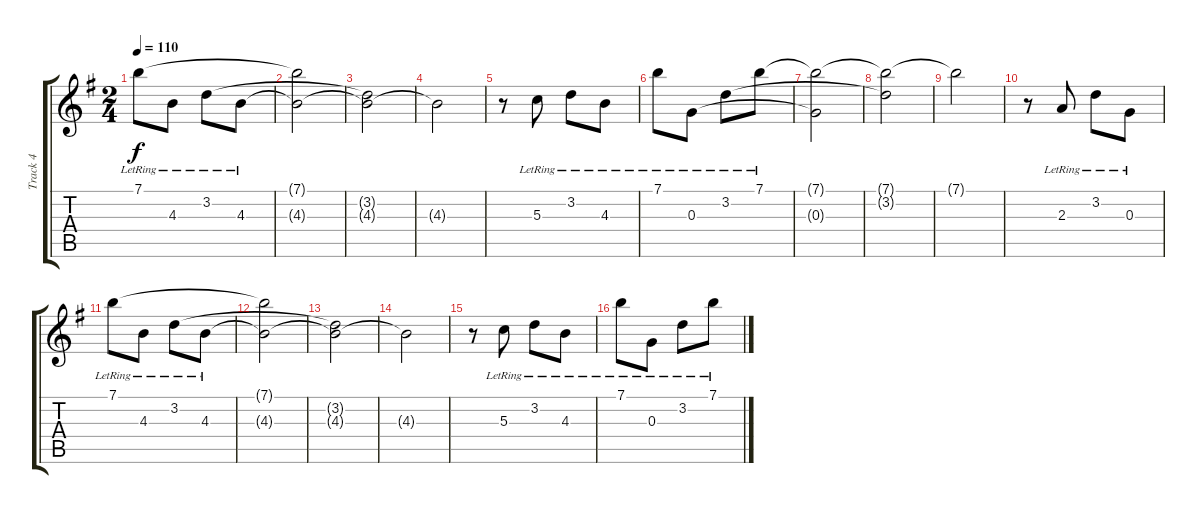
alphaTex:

\track ("Track 4" "Track 4") {instrument acousticguitarnylon}
\staff {score tabs}
\tuning (E4 B3 G3 D3 A2 E2) {hide}
\ts (2 4)
\tempo 110
\clef g2
\ks g
7.1{lr}.8{dy f} 4.3{lr}.8 3.2{lr}.8 4.3{lr}.8 |
(7.1{t} 4.3{t}).2 |
(3.2{t} 4.3{t}).2 |
4.3{t}.2 |
r.8 5.3{lr}.8 3.2{lr}.8 4.3{lr}.8 |
7.1{lr}.8 0.3{lr}.8 3.2{lr}.8 7.1{lr}.8 |
(7.1{t} 0.3{t}).2 |
(7.1{t} 3.2{t}).2 |
7.1{t}.2 |
r.8 2.3{lr}.8 3.2{lr}.8 0.3{lr}.8 |
7.1{lr}.8 4.3{lr}.8 3.2{lr}.8 4.3{lr}.8 |
(7.1{t} 4.3{t}).2 |
(3.2{t} 4.3{t}).2 |
4.3{t}.2 |
r.8 5.3{lr}.8 3.2{lr}.8 4.3{lr}.8 |
7.1{lr}.8 0.3{lr}.8 3.2{lr}.8 7.1{lr}.8
